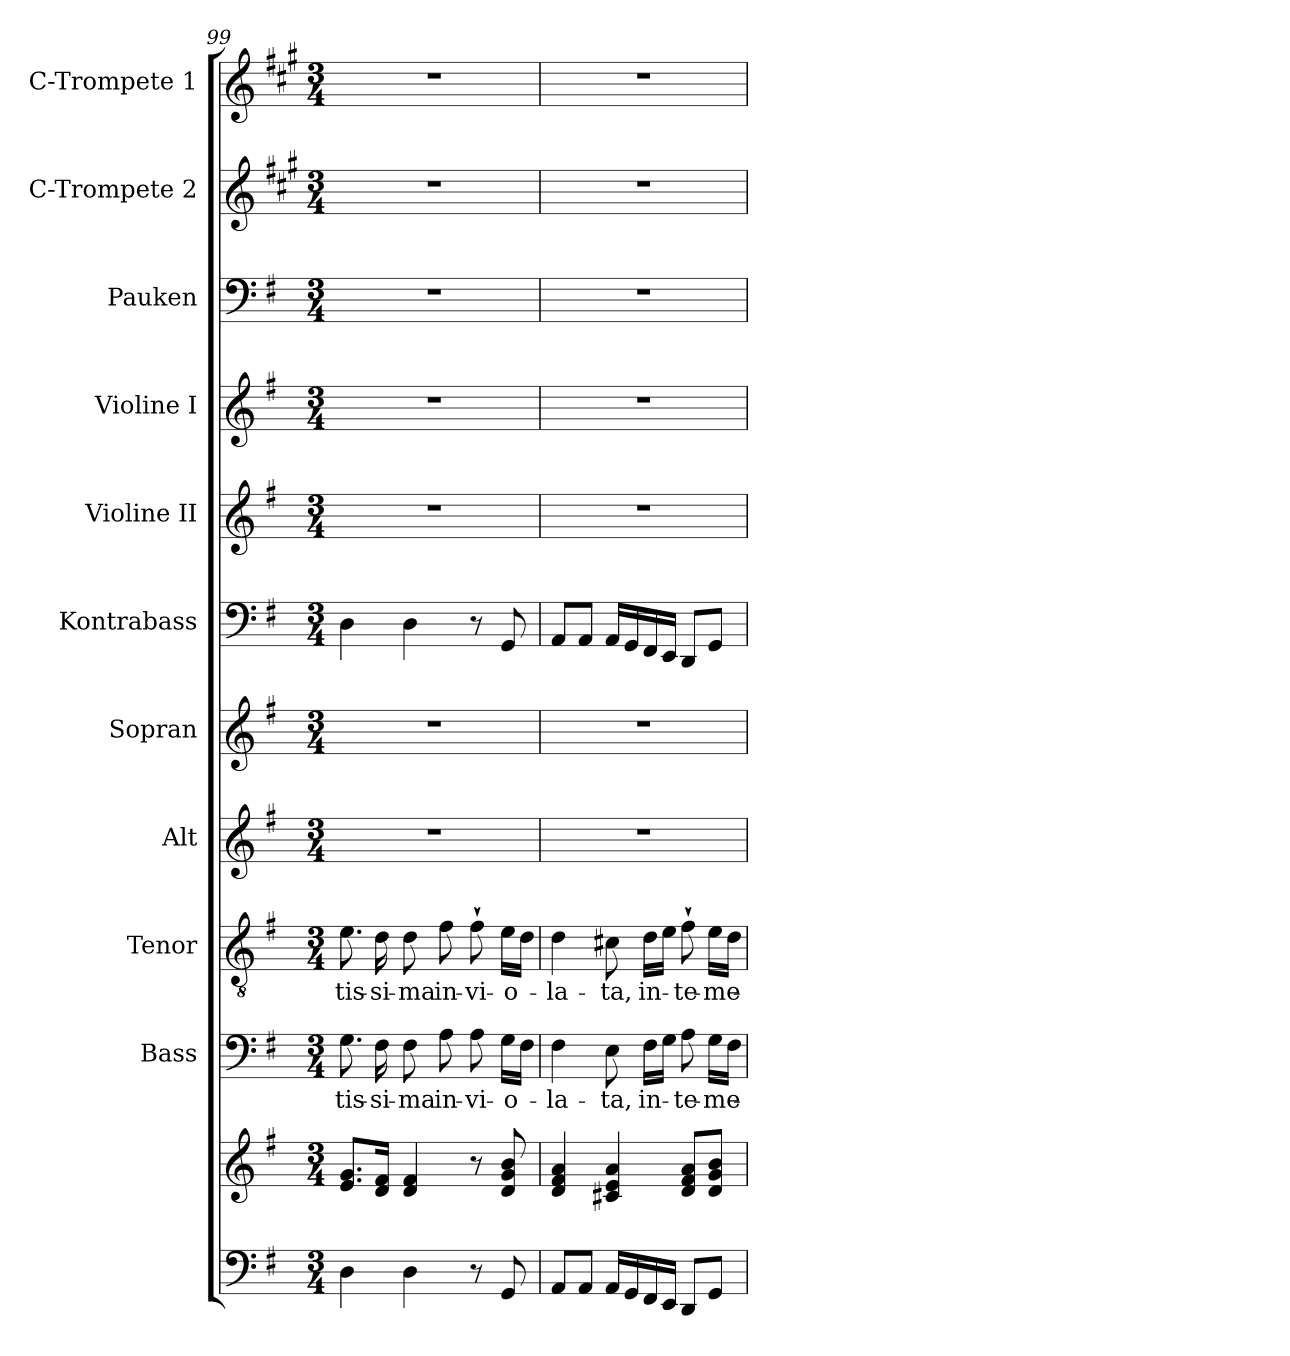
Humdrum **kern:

**kern	**kern	**kern	**text	**kern	**text	**kern	**kern	**kern	**kern	**kern	**kern	**kern	**kern
*part11	*part11	*part10	*part10	*part9	*part9	*part8	*part7	*part6	*part5	*part4	*part3	*part2	*part1
*staff12	*staff11	*staff10	*staff10	*staff9	*staff9	*staff8	*staff7	*staff6	*staff5	*staff4	*staff3	*staff2	*staff1
*	*	*I"Bass	*	*I"Tenor	*	*I"Alt	*I"Sopran	*I"Kontrabass	*I"Violine II	*I"Violine I	*I"Pauken	*I"C-Trompete 2	*I"C-Trompete 1
*	*	*I'B.	*	*I'T.	*	*I'A.	*I'S.	*I'Kb.	*I'Vl. II	*I'Vl. I	*I'Pk.	*I'C Trp. 2	*I'C Trp. 1
*clefF4	*clefG2	*clefF4	*	*clefGv2	*	*clefG2	*clefG2	*clefF4	*clefG2	*clefG2	*clefF4	*clefG2	*clefG2
*	*	*	*	*	*	*	*	*ITrd7c12	*	*	*	*ITrd1c2	*ITrd1c2
*k[f#]	*k[f#]	*k[f#]	*	*k[f#]	*	*k[f#]	*k[f#]	*k[f#]	*k[f#]	*k[f#]	*k[f#]	*k[f#]	*k[f#]
*G:	*G:	*G:	*	*G:	*	*G:	*G:	*G:	*G:	*G:	*G:	*G:	*G:
*M3/4	*M3/4	*M3/4	*	*M3/4	*	*M3/4	*M3/4	*M3/4	*M3/4	*M3/4	*M3/4	*M3/4	*M3/4
=99	=99	=99	=99	=99	=99	=99	=99	=99	=99	=99	=99	=99	=99
!	!	!	!LO:LY:b	!	!LO:LY:b	!	!	!	!	!	!	!	!
4D\	8.e/ 8.g/L	8.G\	-tis-	8.e\	-tis-	2.r	2.r	4DD\	2.r	2.r	2.r	2.r	2.r
!	!	!	!LO:LY:b	!	!LO:LY:b	!	!	!	!	!	!	!	!
.	16d/ 16f#/Jk	16F#\	-si-	16d\	-si-	.	.	.	.	.	.	.	.
!	!	!	!LO:LY:b	!	!LO:LY:b	!	!	!	!	!	!	!	!
4D\	4d/ 4f#/	8F#\	-ma	8d\	-ma	.	.	4DD\	.	.	.	.	.
!	!	!	!LO:LY:b	!	!LO:LY:b	!	!	!	!	!	!	!	!
.	.	8A\	in-	8f#\	in-	.	.	.	.	.	.	.	.
!	!	!	!LO:LY:b	!	!LO:LY:b	!	!	!	!	!	!	!	!
8r	8r	8A\	-vi-	8f#`>\	-vi-	.	.	8r	.	.	.	.	.
!	!	!	!LO:LY:b	!	!LO:LY:b	!	!	!	!	!	!	!	!
8GG/	8d/ 8g/ 8b/	16G\LL	-o-	16e\LL	-o-	.	.	8GGG/	.	.	.	.	.
.	.	16F#\JJ	.	16d\JJ	.	.	.	.	.	.	.	.	.
=100	=100	=100	=100	=100	=100	=100	=100	=100	=100	=100	=100	=100	=100
!	!	!	!LO:LY:b	!	!LO:LY:b	!	!	!	!	!	!	!	!
8AA/L	4d/ 4f#/ 4a/	4F#\	-la-	4d\	-la-	2.r	2.r	8AAA/L	2.r	2.r	2.r	2.r	2.r
8AA/J	.	.	.	.	.	.	.	8AAA/J	.	.	.	.	.
!	!	!	!LO:LY:b	!	!LO:LY:b	!	!	!	!	!	!	!	!
16AA/LL	4c#X/ 4e/ 4a/	8E\	-ta,	8c#X\	-ta,	.	.	16AAA/LL	.	.	.	.	.
16GG/	.	.	.	.	.	.	.	16GGG/	.	.	.	.	.
!	!	!	!LO:LY:b	!	!LO:LY:b	!	!	!	!	!	!	!	!
16FF#/	.	16F#\LL	in-	16d\LL	in-	.	.	16FFF#/	.	.	.	.	.
16EE/JJ	.	16G\JJ	.	16e\JJ	.	.	.	16EEE/JJ	.	.	.	.	.
!	!	!	!LO:LY:b	!	!LO:LY:b	!	!	!	!	!	!	!	!
8DD/L	8d/ 8f#/ 8a/L	8A\	-te-	8f#`>\	-te-	.	.	8DDD/L	.	.	.	.	.
!	!	!	!LO:LY:b	!	!LO:LY:b	!	!	!	!	!	!	!	!
8GG/J	8d/ 8g/ 8b/J	16G\LL	-me-	16e\LL	-me-	.	.	8GGG/J	.	.	.	.	.
.	.	16F#\JJ	.	16d\JJ	.	.	.	.	.	.	.	.	.
=	=	=	=	=	=	=	=	=	=	=	=	=	=
*-	*-	*-	*-	*-	*-	*-	*-	*-	*-	*-	*-	*-	*-
